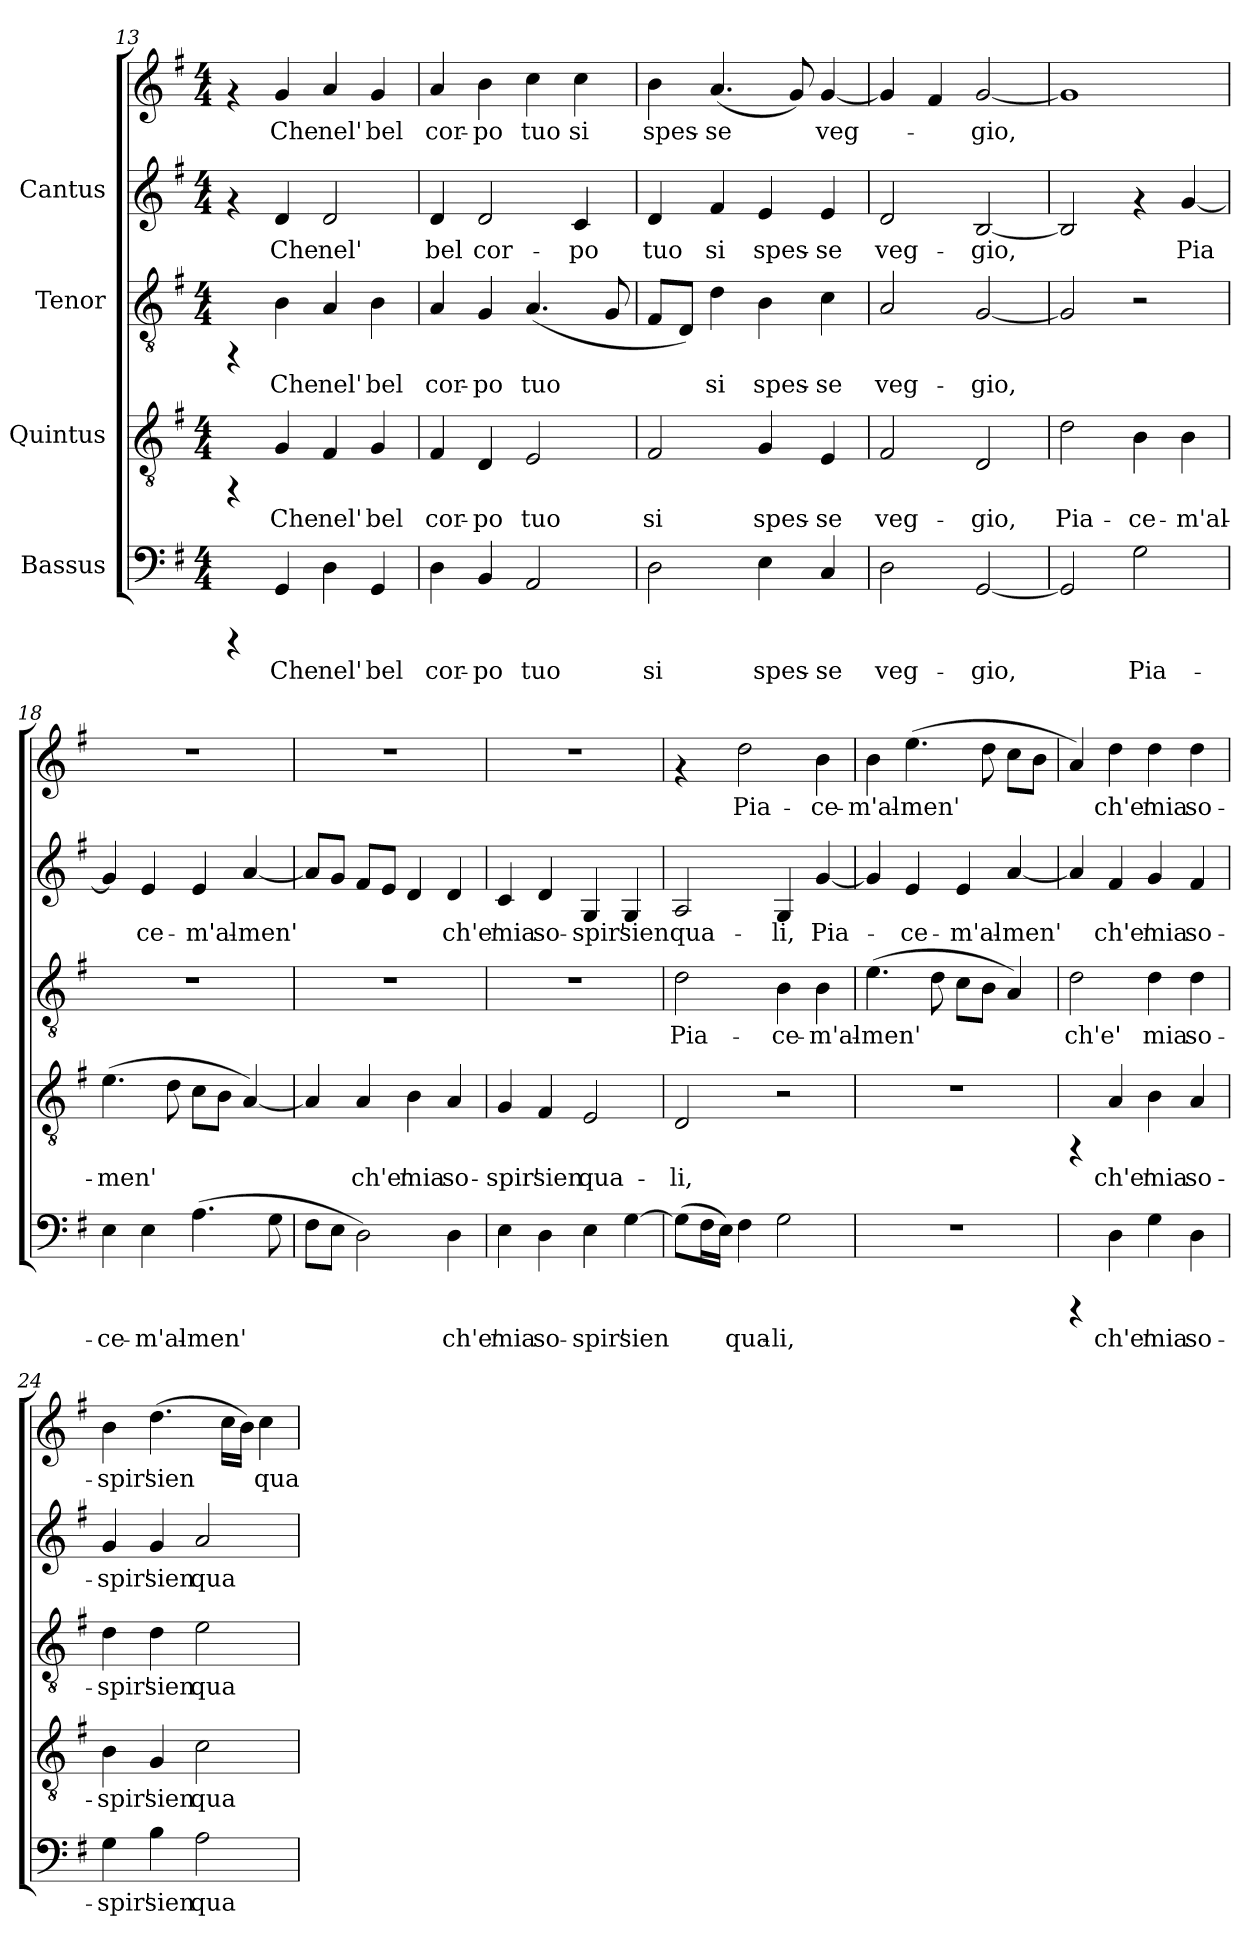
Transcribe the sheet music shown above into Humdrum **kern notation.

**kern	**text	**kern	**text	**kern	**text	**kern	**text	**kern	**text
*part4	*part4	*part3	*part3	*part2	*part2	*part1	*part1	*part1	*part1
*staff5	*staff5	*staff4	*staff4	*staff3	*staff3	*staff2	*staff2	*staff1	*staff1
*I"Bassus	*	*I"Quintus	*	*I"Tenor	*	*I"Cantus	*	*	*
*clefF4	*	*clefGv2	*	*clefGv2	*	*clefG2	*	*clefG2	*
*k[f#]	*	*k[f#]	*	*k[f#]	*	*k[f#]	*	*k[f#]	*
*G:	*	*G:	*	*G:	*	*G:	*	*G:	*
*M4/4	*	*M4/4	*	*M4/4	*	*M4/4	*	*M4/4	*
=13	=13	=13	=13	=13	=13	=13	=13	=13	=13
4rCCC	.	4rFF	.	4rFF	.	4rf	.	4rf	.
!	!LO:LY:b:cj	!	!LO:LY:b:cj	!	!LO:LY:b:cj	!	!LO:LY:b:cj	!	!LO:LY:b:cj
4GG/	Che	4G/	Che	4B\	Che	4d/	Che	4g/	Che
!	!LO:LY:b:cj	!	!LO:LY:b:cj	!	!LO:LY:b:cj	!	!LO:LY:b:cj	!	!LO:LY:b:cj
4D\	nel'	4F#/	nel'	4A/	nel'	2d/	nel'	4a/	nel'
!	!LO:LY:b:cj	!	!LO:LY:b:cj	!	!LO:LY:b:cj	!	!	!	!LO:LY:b:cj
4GG/	bel	4G/	bel	4B\	bel	.	.	4g/	bel
=14	=14	=14	=14	=14	=14	=14	=14	=14	=14
!	!LO:LY:b:cj	!	!LO:LY:b:cj	!	!LO:LY:b:cj	!	!LO:LY:b:cj	!	!LO:LY:b:cj
4D\	cor-	4F#/	cor-	4A/	cor-	4d/	bel	4a/	cor-
!	!LO:LY:b:cj	!	!LO:LY:b:cj	!	!LO:LY:b:cj	!	!LO:LY:b:cj	!	!LO:LY:b:cj
4BB/	-po	4D/	-po	4G/	-po	2d/	cor-	4b\	-po
!	!LO:LY:b:cj	!	!LO:LY:b:cj	!	!LO:LY:b:cj	!	!	!	!LO:LY:b:cj
2AA/	tuo	2E/	tuo	(<4.A/	tuo	.	.	4cc\	tuo
!	!	!	!	!	!	!	!LO:LY:b:cj	!	!LO:LY:b:cj
.	.	.	.	.	.	4c/	-po	4cc\	si
!	!	!	!	!	!LO:LY:b:cj	!	!	!	!
.	.	.	.	8G/	.	.	.	.	.
!!LO:LB:g=z
=15	=15	=15	=15	=15	=15	=15	=15	=15	=15
!	!LO:LY:b:cj	!	!LO:LY:b:cj	!	!LO:LY:b:cj	!	!LO:LY:b:cj	!	!LO:LY:b:cj
2D\	si	2F#/	si	8F#/L	.	4d/	-tuo	4b\	spes-
!	!	!	!	!	!LO:LY:b:cj	!	!	!	!
.	.	.	.	8D/J)	.	.	.	.	.
!	!	!	!	!	!LO:LY:b:cj	!	!LO:LY:b:cj	!	!LO:LY:b:cj
.	.	.	.	4d\	si	4f#/	si	(<4.a/	-se
!	!LO:LY:b:cj	!	!LO:LY:b:cj	!	!LO:LY:b:cj	!	!LO:LY:b:cj	!	!
4E\	spes-	4G/	spes-	4B\	spes-	4e/	spes-	.	.
!	!	!	!	!	!	!	!	!	!LO:LY:b:cj
.	.	.	.	.	.	.	.	8g/)	.
!	!LO:LY:b:cj	!	!LO:LY:b:cj	!	!LO:LY:b:cj	!	!LO:LY:b:cj	!	!LO:LY:b:cj
4C/	-se	4E/	-se	4c\	-se	4e/	-se	[<4g/	veg-
=16	=16	=16	=16	=16	=16	=16	=16	=16	=16
!	!LO:LY:b:cj	!	!LO:LY:b:cj	!	!LO:LY:b:cj	!	!LO:LY:b:cj	!	!LO:LY:b:cj
2D\	veg-	2F#/	veg-	2A/	veg-	2d/	veg-	4g/]	.
!	!	!	!	!	!	!	!	!	!LO:LY:b:cj
.	.	.	.	.	.	.	.	4f#/	.
!	!LO:LY:b:cj	!	!LO:LY:b:cj	!	!LO:LY:b:cj	!	!LO:LY:b:cj	!	!LO:LY:b:cj
[<2GG/	-gio,	2D/	-gio,	[<2G/	-gio,	[<2B/	-gio,	[<2g/	gio,
=17	=17	=17	=17	=17	=17	=17	=17	=17	=17
!	!LO:LY:b:cj	!	!LO:LY:b:cj	!	!	!	!LO:LY:b:cj	!	!
2GG/]	.	2d\	Pia-	2G/]	.	2B/]	.	1g]	.
!	!LO:LY:b:cj	!	!LO:LY:b:cj	!	!	!	!	!	!
2G\	Pia-	4B\	-ce-	2r	.	4rf	.	.	.
!	!	!	!LO:LY:b:cj	!	!	!	!LO:LY:b:cj	!	!
.	.	4B\	-m'al-	.	.	[<4g/	Pia-	.	.
=18	=18	=18	=18	=18	=18	=18	=18	=18	=18
!	!LO:LY:b:cj	!	!LO:LY:b:cj	!	!	!	!LO:LY:b:cj	!	!
4E\	-ce-	(>4.e\	-men'	1r	.	4g/]	-	1r	.
!	!LO:LY:b:cj	!	!	!	!	!	!LO:LY:b:cj	!	!
4E\	-m'al-	.	.	.	.	4e/	ce-	.	.
!	!	!	!LO:LY:b:cj	!	!	!	!	!	!
.	.	8d\	.	.	.	.	.	.	.
!	!LO:LY:b:cj	!	!LO:LY:b:cj	!	!	!	!LO:LY:b:cj	!	!
(>4.A\	-men'	8c\L	.	.	.	4e/	-m'al-	.	.
!	!	!	!LO:LY:b:cj	!	!	!	!	!	!
.	.	8B\J	.	.	.	.	.	.	.
!	!	!	!LO:LY:b:cj	!	!	!	!LO:LY:b:cj	!	!
.	.	[<4A/)	.	.	.	[<4a/	-men'	.	.
!	!LO:LY:b:cj	!	!	!	!	!	!	!	!
8G\	.	.	.	.	.	.	.	.	.
=19	=19	=19	=19	=19	=19	=19	=19	=19	=19
!	!LO:LY:b:cj	!	!LO:LY:b:cj	!	!	!	!LO:LY:b:cj	!	!
8F#\L	.	4A/]	.	1r	.	8a/L]	.	1r	.
!	!LO:LY:b:cj	!	!	!	!	!	!LO:LY:b:cj	!	!
8E\J	.	.	.	.	.	8g/J	.	.	.
!	!LO:LY:b:cj	!	!LO:LY:b:cj	!	!	!	!LO:LY:b:cj	!	!
2D\)	.	4A/	ch'e'	.	.	8f#/L	.	.	.
!	!	!	!	!	!	!	!LO:LY:b:cj	!	!
.	.	.	.	.	.	8e/J	.	.	.
!	!	!	!LO:LY:b:cj	!	!	!	!LO:LY:b:cj	!	!
.	.	4B\	mia	.	.	4d/	.	.	.
!	!LO:LY:b:cj	!	!LO:LY:b:cj	!	!	!	!LO:LY:b:cj	!	!
4D\	ch'e'	4A/	so-	.	.	4d/	ch'e'	.	.
!!LO:LB:g=z
=20	=20	=20	=20	=20	=20	=20	=20	=20	=20
!	!LO:LY:b:cj	!	!LO:LY:b:cj	!	!	!	!LO:LY:b:cj	!	!
4E\	mia	4G/	-spir'	1r	.	4c/	mia	1r	.
!	!LO:LY:b:cj	!	!LO:LY:b:cj	!	!	!	!LO:LY:b:cj	!	!
4D\	so-	4F#/	sien	.	.	4d/	so-	.	.
!	!LO:LY:b:cj	!	!LO:LY:b:cj	!	!	!	!LO:LY:b:cj	!	!
4E\	-spir'	2E/	qua-	.	.	4G/	-spir'	.	.
!	!LO:LY:b:cj	!	!	!	!	!	!LO:LY:b:cj	!	!
[>4G\	sien	.	.	.	.	4G/	sien	.	.
=21	=21	=21	=21	=21	=21	=21	=21	=21	=21
!	!LO:LY:b:cj	!	!LO:LY:b:cj	!	!LO:LY:b:cj	!	!LO:LY:b:cj	!	!
(>8G\L]	.	2D/	-li,	2d\	Pia-	2A/	-qua-	4rf	.
!	!LO:LY:b:cj	!	!	!	!	!	!	!	!
16F#\	.	.	.	.	.	.	.	.	.
!	!LO:LY:b:cj	!	!	!	!	!	!	!	!
16E\J)	.	.	.	.	.	.	.	.	.
!	!LO:LY:b:cj	!	!	!	!	!	!	!	!LO:LY:b:cj
4F#\	qua-	.	.	.	.	.	.	2dd\	Pia-
!	!LO:LY:b:cj	!	!	!	!LO:LY:b:cj	!	!LO:LY:b:cj	!	!
2G\	-li,	2r	.	4B\	-ce-	4G/	-li,	.	.
!	!	!	!	!	!LO:LY:b:cj	!	!LO:LY:b:cj	!	!LO:LY:b:cj
.	.	.	.	4B\	-m'al-	[<4g/	Pia-	4b\	-ce-
=22	=22	=22	=22	=22	=22	=22	=22	=22	=22
!	!	!	!	!	!LO:LY:b:cj	!	!LO:LY:b:cj	!	!LO:LY:b:cj
1r	.	1r	.	(>4.e\	-men'	4g/]	.	4b\	-m'al-
!	!	!	!	!	!	!	!LO:LY:b:cj	!	!LO:LY:b:cj
.	.	.	.	.	.	4e/	ce-	(>4.ee\	-men'
!	!	!	!	!	!LO:LY:b:cj	!	!	!	!
.	.	.	.	8d\	.	.	.	.	.
!	!	!	!	!	!LO:LY:b:cj	!	!LO:LY:b:cj	!	!
.	.	.	.	8c\L	.	4e/	-m'al-	.	.
!	!	!	!	!	!LO:LY:b:cj	!	!	!	!LO:LY:b:cj
.	.	.	.	8B\J	.	.	.	8dd\	.
!	!	!	!	!	!LO:LY:b:cj	!	!LO:LY:b:cj	!	!LO:LY:b:cj
.	.	.	.	4A/)	.	[<4a/	-men'	8cc\L	.
!	!	!	!	!	!	!	!	!	!LO:LY:b:cj
.	.	.	.	.	.	.	.	8b\J	.
=23	=23	=23	=23	=23	=23	=23	=23	=23	=23
!	!	!	!	!	!LO:LY:b:cj	!	!LO:LY:b:cj	!	!LO:LY:b:cj
4rCCC	.	4rFF	.	2d\	ch'e'	4a/]	-	4a/)	.
!	!LO:LY:b:cj	!	!LO:LY:b:cj	!	!	!	!LO:LY:b:cj	!	!LO:LY:b:cj
4D\	ch'e'	4A/	ch'e'	.	.	4f#/	ch'e'	4dd\	ch'e'
!	!LO:LY:b:cj	!	!LO:LY:b:cj	!	!LO:LY:b:cj	!	!LO:LY:b:cj	!	!LO:LY:b:cj
4G\	mia	4B\	mia	4d\	mia	4g/	mia	4dd\	mia
!	!LO:LY:b:cj	!	!LO:LY:b:cj	!	!LO:LY:b:cj	!	!LO:LY:b:cj	!	!LO:LY:b:cj
4D\	so-	4A/	so-	4d\	so-	4f#/	so-	4dd\	so-
!!LO:PB:g=z
=24	=24	=24	=24	=24	=24	=24	=24	=24	=24
!	!LO:LY:b:cj	!	!LO:LY:b:cj	!	!LO:LY:b:cj	!	!LO:LY:b:cj	!	!LO:LY:b:cj
4G\	-spir'	4B\	-spir'	4d\	-spir'	4g/	-spir'	4b\	-spir'
!	!LO:LY:b:cj	!	!LO:LY:b:cj	!	!LO:LY:b:cj	!	!LO:LY:b:cj	!	!LO:LY:b:cj
4B\	sien	4G/	sien	4d\	sien	4g/	sien	(>4.dd\	sien
!	!LO:LY:b:cj	!	!LO:LY:b:cj	!	!LO:LY:b:cj	!	!LO:LY:b:cj	!	!
2A\	qua-	2c\	qua-	2e\	qua-	2a/	qua-	.	.
!	!	!	!	!	!	!	!	!	!LO:LY:b:cj
.	.	.	.	.	.	.	.	16cc\L	.
!	!	!	!	!	!	!	!	!	!LO:LY:b:cj
.	.	.	.	.	.	.	.	16b\J)	.
!	!	!	!	!	!	!	!	!	!LO:LY:b:cj
.	.	.	.	.	.	.	.	4cc\	qua-
=	=	=	=	=	=	=	=	=	=
*-	*-	*-	*-	*-	*-	*-	*-	*-	*-
